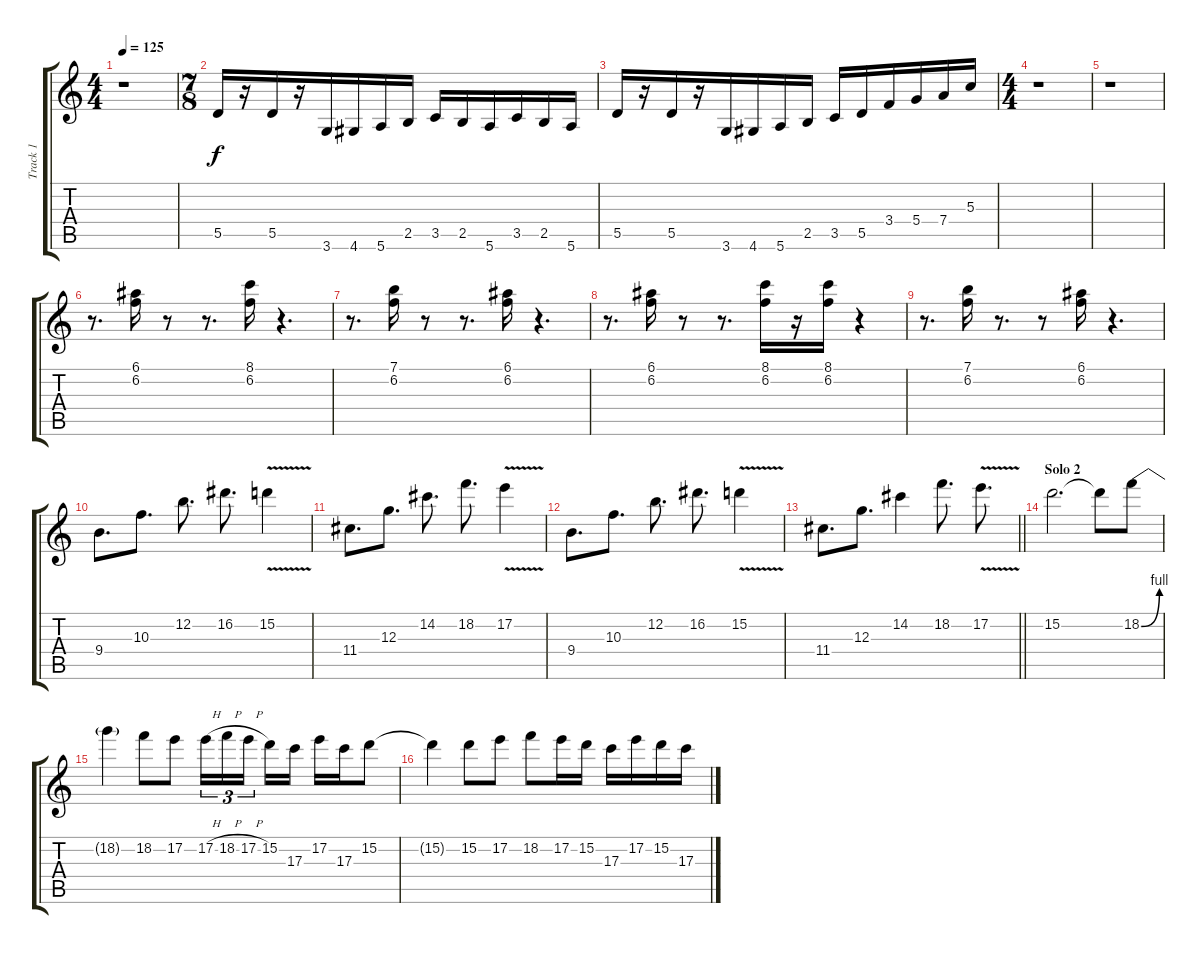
\track ("Track 1" "Track 1") {instrument distortionguitar}
\staff {score tabs}
\tuning (E4 B3 G3 D3 A2 E2) {hide}
\ts (4 4)
\tempo 125
\clef g2
\ks c
r.1{dy f} |
\ts (7 8)
5.5.16 r.16 5.5.16 r.16 3.6.16 4.6.16 5.6.16 2.5.16 3.5.16 2.5.16 5.6.16 3.5.16 2.5.16 5.6.16 |
5.5.16 r.16 5.5.16 r.16 3.6.16 4.6.16 5.6.16 2.5.16 3.5.16 5.5.16 3.4.16 5.4.16 7.4.16 5.3.16 |
\ts (4 4)
r.1 |
r.1 |
r.8{d} (6.1 6.2).16 r.8 r.8{d} (8.1 6.2).16 r.4{d} |
r.8{d} (7.1 6.2).16 r.8 r.8{d} (6.1 6.2).16 r.4{d} |
r.8{d} (6.1 6.2).16 r.8 r.8{d} (8.1 6.2).16 r.16 (8.1 6.2).16 r.4 |
r.8{d} (7.1 6.2).16 r.8{d} r.8 (6.1 6.2).16 r.4{d} |
9.4.8{d} 10.3.8{d} 12.2.8{d} 16.2.8{d} 15.2{v}.4 |
11.4.8{d} 12.3.8{d} 14.2.8{d} 18.2.8{d} 17.2{v}.4 |
9.4.8{d} 10.3.8{d} 12.2.8{d} 16.2.8{d} 15.2{v}.4 |
\barLineRight lightlight
11.4.8{d} 12.3.8{d} 14.2.4 18.2.8{d} 17.2{v}.8{d} |
\section ("" "Solo 2")
15.2.2{d} 15.2{t}.8 18.2{be (bend 0 0 60 4)}.8 |
18.2{t}.4 18.2.8 17.2.8 17.2{h}.16{tu (3 2)} 18.2{h}.16{tu (3 2)} 17.2{h}.16{tu (3 2) beam splitsecondary} 15.2.16 17.3.16 17.2.16 17.3.16 15.2.8 |
15.2{t}.4 15.2.8 17.2.8 18.2.8 17.2.16 15.2.16 17.3.16 17.2.16 15.2.16 17.3.16
